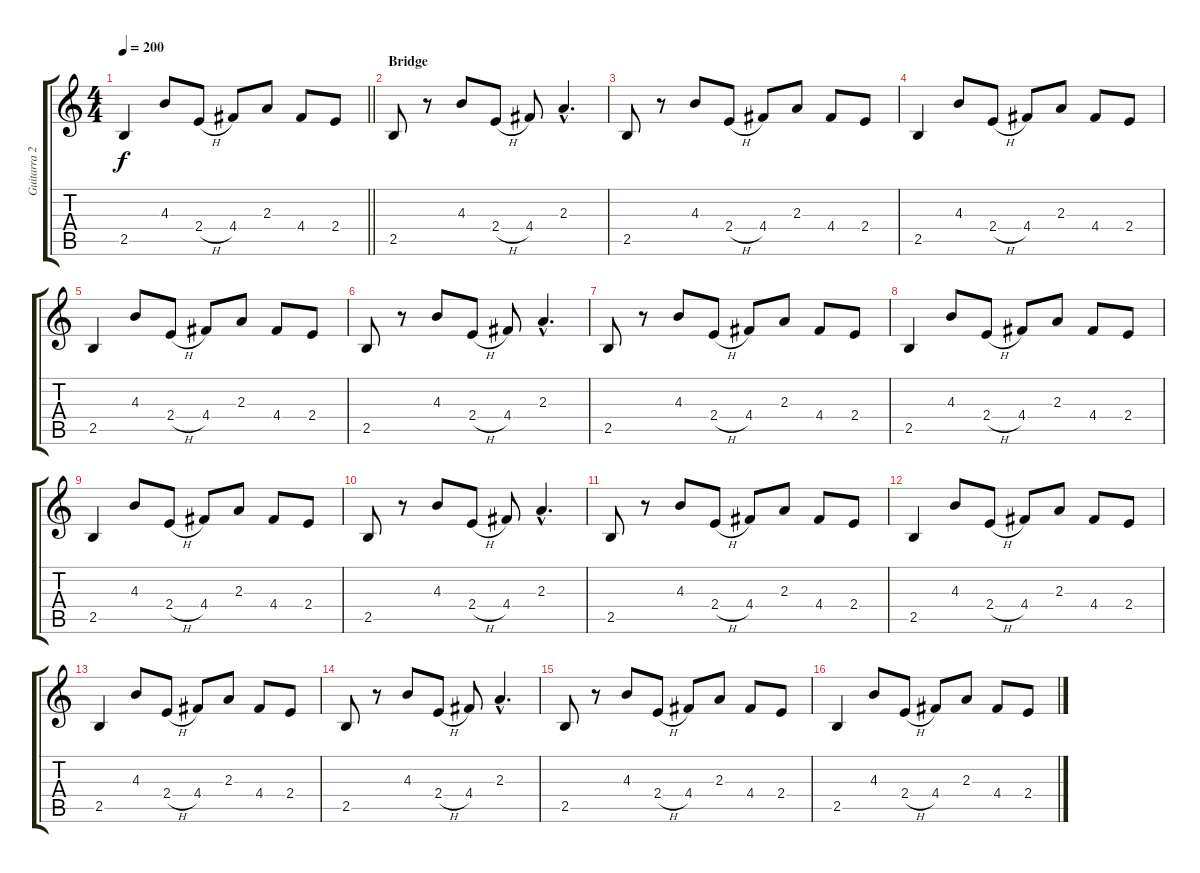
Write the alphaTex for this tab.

\track ("Guitarra 2 - Erik" "Guitarra 2") {instrument distortionguitar}
\staff {score tabs}
\tuning (E4 B3 G3 D3 A2 E2) {hide}
\ts (4 4)
\tempo 200
\clef g2
\barLineRight lightlight
\ks c
2.5.4{dy f} 4.3.8 2.4{h}.8 4.4.8 2.3.8 4.4.8 2.4.8 |
\section ("" "Bridge")
2.5.8 r.8 4.3.8 2.4{h}.8 4.4.8 2.3{hac}.4{d} |
2.5.8 r.8 4.3.8 2.4{h}.8 4.4.8 2.3.8 4.4.8 2.4.8 |
2.5.4 4.3.8 2.4{h}.8 4.4.8 2.3.8 4.4.8 2.4.8 |
2.5.4 4.3.8 2.4{h}.8 4.4.8 2.3.8 4.4.8 2.4.8 |
2.5.8 r.8 4.3.8 2.4{h}.8 4.4.8 2.3{hac}.4{d} |
2.5.8 r.8 4.3.8 2.4{h}.8 4.4.8 2.3.8 4.4.8 2.4.8 |
2.5.4 4.3.8 2.4{h}.8 4.4.8 2.3.8 4.4.8 2.4.8 |
2.5.4 4.3.8 2.4{h}.8 4.4.8 2.3.8 4.4.8 2.4.8 |
2.5.8 r.8 4.3.8 2.4{h}.8 4.4.8 2.3{hac}.4{d} |
2.5.8 r.8 4.3.8 2.4{h}.8 4.4.8 2.3.8 4.4.8 2.4.8 |
2.5.4 4.3.8 2.4{h}.8 4.4.8 2.3.8 4.4.8 2.4.8 |
2.5.4 4.3.8 2.4{h}.8 4.4.8 2.3.8 4.4.8 2.4.8 |
2.5.8 r.8 4.3.8 2.4{h}.8 4.4.8 2.3{hac}.4{d} |
2.5.8 r.8 4.3.8 2.4{h}.8 4.4.8 2.3.8 4.4.8 2.4.8 |
2.5.4 4.3.8 2.4{h}.8 4.4.8 2.3.8 4.4.8 2.4.8
